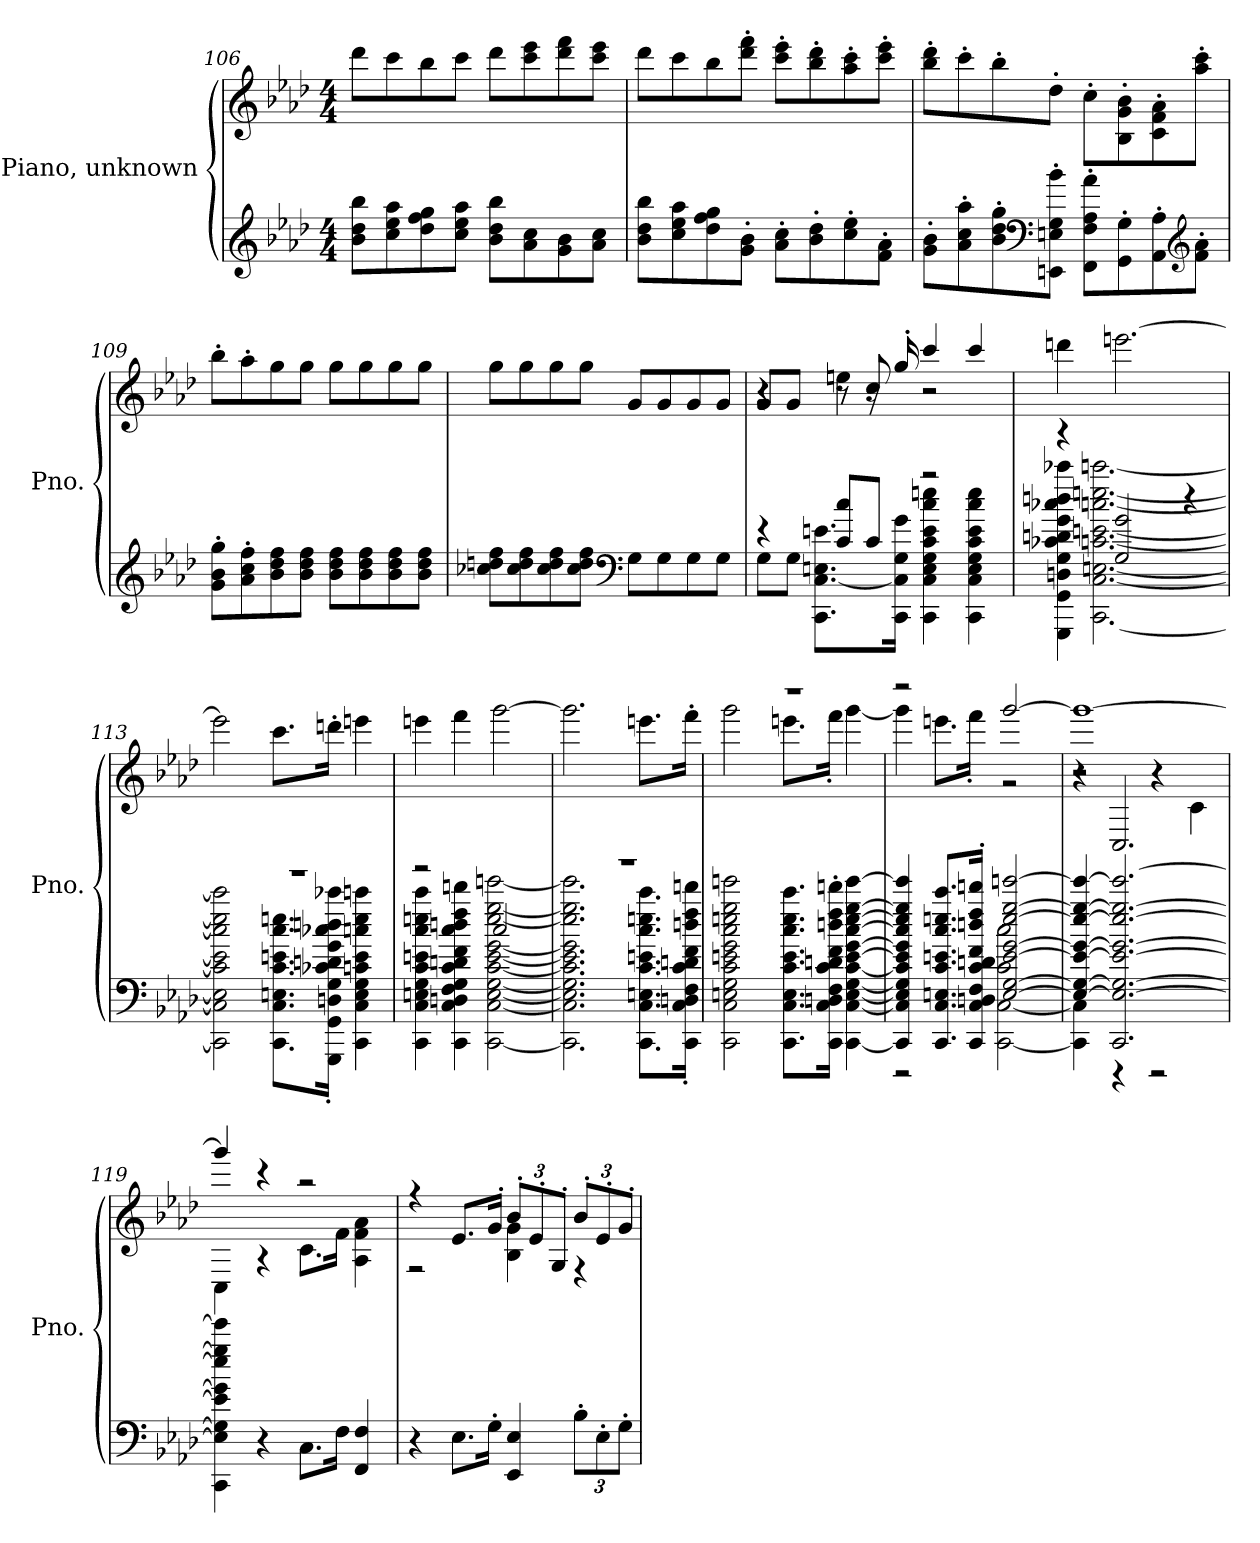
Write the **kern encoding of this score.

**kern	**kern
*part1	*part1
*staff2	*staff1
*I"Piano, unknown	*
*I'Pno.	*
*clefG2	*clefG2
*k[b-e-a-d-]	*k[b-e-a-d-]
*M4/4	*M4/4
=106	=106
8b-\ 8dd-\ 8bb-\L	8ddd-\L
8cc\ 8ee-\ 8aa-\	8ccc\
8dd-\ 8ff\ 8gg\	8bb-\
8cc\ 8ee-\ 8aa-\J	8ccc\J
8b-\ 8dd-\ 8bb-\L	8ddd-\L
8a-\ 8cc\	8ccc\ 8eee-\
8g\ 8b-\	8ddd-\ 8fff\
8a-\ 8cc\J	8ccc\ 8eee-\J
=107	=107
8b-\ 8dd-\ 8bb-\L	8ddd-\L
8cc\ 8ee-\ 8aa-\	8ccc\
8dd-\ 8ff\ 8gg\	8bb-\
8g\' 8b-\'J	8ddd-\' 8fff\'J
8a-\' 8cc\'L	8ccc\' 8eee-\'L
8b-\' 8dd-\'	8bb-\' 8ddd-\'
8cc\' 8ee-\'	8aa-\' 8ccc\'
8f\' 8a-\'J	8ccc\' 8eee-\'J
!!LO:LB:g=z
=108	=108
8g\' 8b-\'L	8bb-\' 8ddd-\'L
8a-\' 8cc\' 8aa-\'	8ccc'\
8b-\' 8dd-\' 8gg\'	8bb-'\
*clefF4	*
8EEn\' 8En\' 8G\' 8b-\'J	8dd-'\J
8FF\' 8F\' 8A-\' 8a-\'L	8cc'\L
8GG\' 8G\'	8B-\' 8g\' 8b-\'
8AA-\' 8A-\'	8c\' 8f\' 8a-\'
*clefG2	*
8f\' 8a-\'J	8aa-\' 8ccc\'J
=109	=109
8g\' 8b-\' 8gg\'L	8bb-'\L
8a-\' 8cc\' 8ff\'	8aa-'\
8b-\ 8dd-\ 8ff\	8gg\
8b-\ 8dd-\ 8ff\J	8gg\J
8b-\ 8dd-\ 8ff\L	8gg\L
8b-\ 8dd-\ 8ff\	8gg\
8b-\ 8dd-\ 8ff\	8gg\
8b-\ 8dd-\ 8ff\J	8gg\J
=110	=110
8cc-X\ 8ddn\ 8ff\L	8gg\L
8cc-\ 8dd\ 8ff\	8gg\
8cc-\ 8dd\ 8ff\	8gg\
8cc-\ 8dd\ 8ff\J	8gg\J
*clefF4	*
8G\L	8g/L
8G\	8g/
8G\	8g/
8G\J	8g/J
!!LO:PB:g=z
=111	=111
*^	*^
*	*	*	*^
4r	8G\L	8g/L	4r	4r
.	8G\J	8g/J	.	.
8c/ 8cc/L	8.CC\ [8.C\ 8.En\ 8.en\L	8r	4een\	8r
8c/J	.	16r	.	8cc/
.	16CC\ 16C\] 16G\ 16g\Jk	16gg'/	.	.
2r	4CC\ 4C\ 4E\ 4G\ 4c\ 4e\ 4cc\ 4een\	4ccc/	2r	2r
.	4CC\ 4C\ 4E\ 4G\ 4c\ 4e\ 4cc\ 4ee\	4ccc/	.	.
*	*	*v	*v	*v
=112	=112	=112
4r	4GGG\ 4GG\ 4Dn\ 4G\ 4c-X\ 4dn\ 4g\ 4cc-X\ 4ddn\ 4ccc-X\	4dddn\
2G/ 2g/	[2.CC\ [2.C\ [2.En\ [2.cn\ [2.en\ [2.ccn\ [2.een\ [2.cccn\	[2.eeen\
4r	.	.
=113	=113	=113
1r	2CC\] 2C\] 2E\] 2c\] 2e\] 2cc\] 2ee\] 2ccc\]	2eee\]
.	8.CC\ 8.C\ 8.En\ 8.c\ 8.en\ 8.cc\ 8.een\L	8.ccc\L
.	16GGG\' 16GG\' 16Dn\' 16G\' 16c-X\' 16dn\' 16g\' 16cc-X\' 16ddn\' 16ccc-X\'Jk	16dddn'\Jk
.	4CC\ 4C\ 4E\ 4G\ 4cn\ 4e\ 4ccn\ 4ee\ 4cccn\	4eeen\
=114	=114	=114
2r	4CC\ 4C\ 4En\ 4G\ 4c\ 4en\ 4cc\ 4een\ 4ccc\	4eeen\
.	4CC\ 4C\ 4Dn\ 4F\ 4G\ 4c\ 4dn\ 4f\ 4cc\ 4ddn\ 4ff\ 4dddn\	4fff\
2cc/	[2CC\ [2C\ [2E\ [2G\ [2c\ [2e\ [2g\ [2ee\ [2gg\ [2eeen\	[2ggg\
=115	=115	=115
1r	2.CC\] 2.C\] 2.E\] 2.G\] 2.c\] 2.e\] 2.g\] 2.ee\] 2.gg\] 2.eee\]	2.ggg\]
.	8.CC\ 8.C\ 8.En\ 8.c\ 8.en\ 8.cc\ 8.een\ 8.ccc\L	8.eeen\L
.	16CC\' 16C\' 16Dn\' 16F\' 16c\' 16dn\' 16f\' 16ddn\' 16ff\' 16dddn\'Jk	16fff'\Jk
*v	*v	*
!!LO:LB:g=z
=116	=116
*	*^
2CC\ 2C\ 2En\ 2G\ 2c\ 2en\ 2g\ 2cc\ 2een\ 2gg\ 2eeen\	1r	2ggg\
8.CC\ 8.C\ 8.E\ 8.c\ 8.e\ 8.cc\ 8.ee\ 8.ccc\L	.	8.eeen\L
16CC\' 16C\' 16Dn\' 16F\' 16c\' 16dn\' 16f\' 16ddn\' 16ff\' 16dddn\'Jk	.	16fff'\Jk
[4CC\ [4C\ [4E\ [4G\ [4c\ [4e\ [4g\ [4cc\ [4ee\ [4gg\ [4eee\	.	[4ggg\
=117	=117	=117
*^	*	*
4CC/] 4C/] 4E/] 4G/] 4c/] 4e/] 4g/] 4cc/] 4ee/] 4gg/] 4eee/]	2r	2r	4ggg\]
8.CC/ 8.C/ 8.En/ 8.c/ 8.en/ 8.cc/ 8.een/ 8.ccc/L	.	.	8.eeen\L
16CC/' 16C/' 16Dn/' 16F/' 16c/' 16dn/' 16f/' 16ddn/' 16ff/' 16dddn/'Jk	.	.	16fff'\Jk
[2E/ [2G/ [2e/ [2g/ [2ee/ [2gg/ [2eeen/	[2CC\ [2C\ 2c\ 2cc\	[2ggg/	2r
=118	=118	=118	=118
*	*	*	*^
4E/_ 4G/_ 4e/_ 4g/_ 4ee/_ 4gg/_ 4eee/_	4CC\] 4C\]	1ggg_	2r	4r
2.CC/ 2.E/_ 2.G/_ 2.e/_ 2.g/_ 2.ee/_ 2.gg/_ 2.eee/_	4r	.	.	2.C/
.	2r	.	4r	.
.	.	.	4c\	.
*v	*v	*	*	*
*	*	*v	*v
=119	=119	=119
4CC\ 4E\] 4G\] 4e\] 4g\] 4ee\] 4gg\] 4eee\]	4ggg/]	4C\
4r	4r	4r
8.C\L	2r	8.c\L
16F\Jk	.	16f\Jk
4FF/ 4F/	.	4A-\ 4f\ 4a-\
=120	=120	=120
4r	4r	2r
8.E-\L	8.e-/L	.
16G'\Jk	16g'/Jk	.
*	*Xbrackettup	*
4EE-/ 4E-/	12b-'/L	4B-\ 4g\
.	12e-'/	.
.	12G'/J	.
*Xbrackettup	*	*
12B-'\L	12b-'/L	4r
12E-'\	12e-'/	.
12G'\J	12g'/J	.
*	*v	*v
=	=
*-	*-
